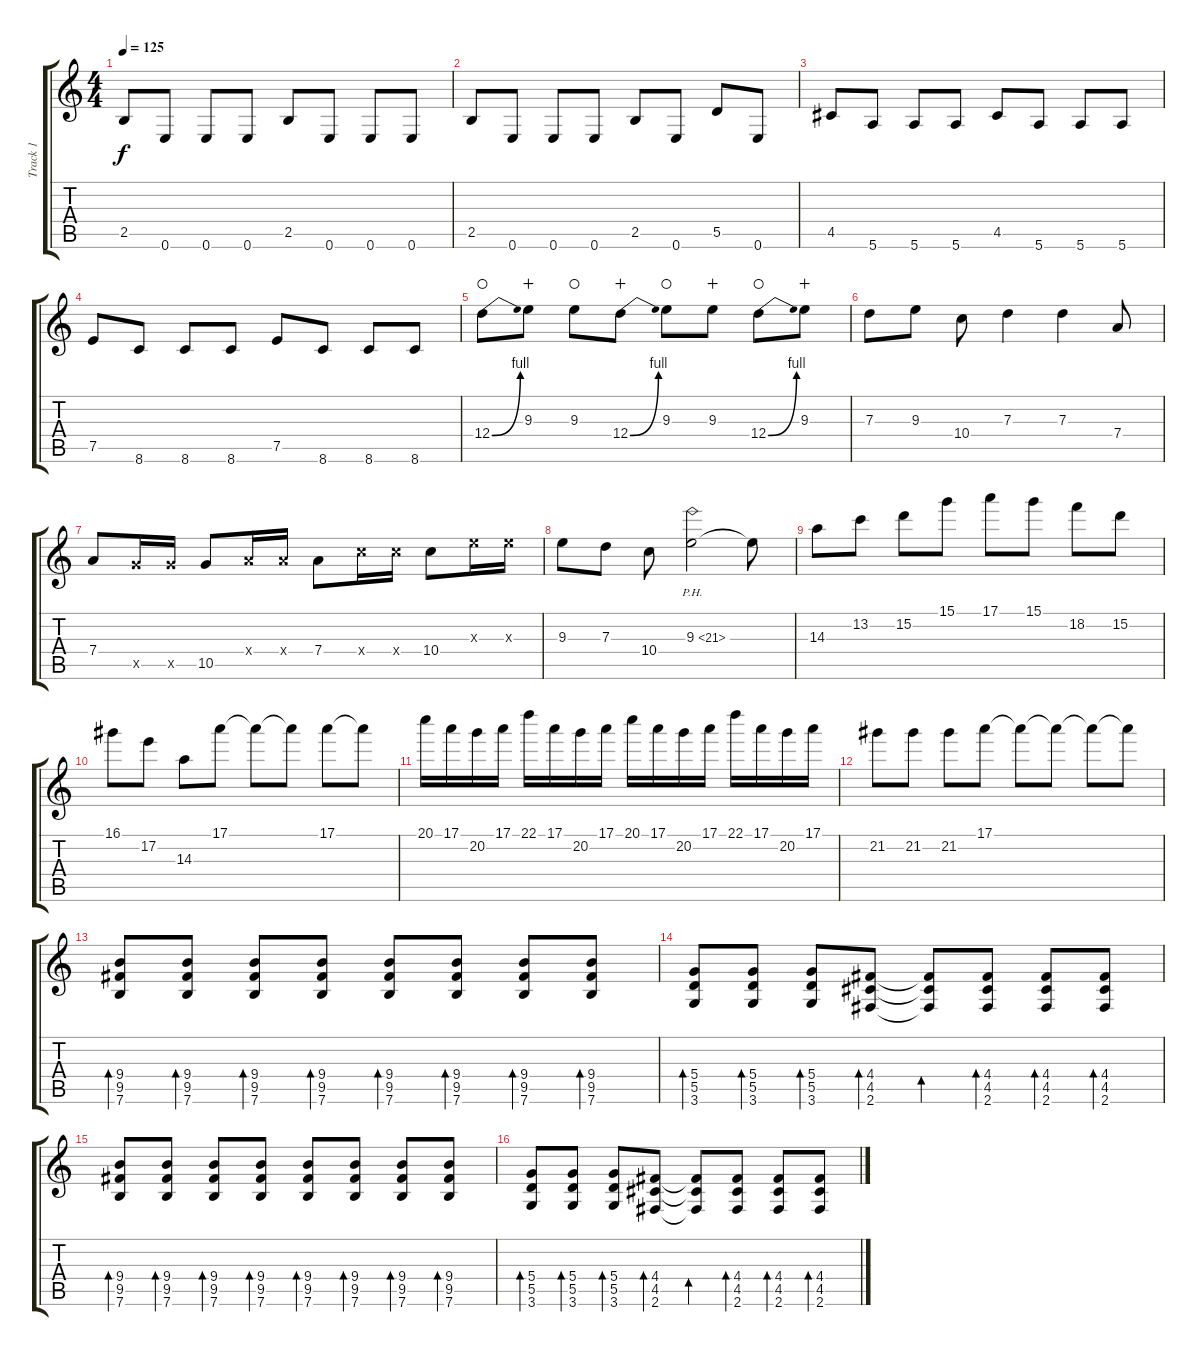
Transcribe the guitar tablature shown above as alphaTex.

\track ("Track 1" "Track 1") {instrument distortionguitar}
\staff {score tabs}
\tuning (E4 B3 G3 D3 A2 E2) {hide}
\ts (4 4)
\tempo 125
\clef g2
\ks c
2.5.8{dy f} 0.6.8 0.6.8 0.6.8 2.5.8 0.6.8 0.6.8 0.6.8 |
2.5.8 0.6.8 0.6.8 0.6.8 2.5.8 0.6.8 5.5.8 0.6.8 |
4.5.8 5.6.8 5.6.8 5.6.8 4.5.8 5.6.8 5.6.8 5.6.8 |
7.5.8 8.6.8 8.6.8 8.6.8 7.5.8 8.6.8 8.6.8 8.6.8 |
12.4{be (bend 0 0 60 4)}.8{instrument distortionguitar waho} 9.3.8{wahc} 9.3.8{waho} 12.4{be (bend 0 0 60 4)}.8{wahc} 9.3.8{waho} 9.3.8{wahc} 12.4{be (bend 0 0 60 4)}.8{waho} 9.3.8{wahc} |
7.3.8 9.3.8 10.4.8 7.3.4 7.3.4 7.4.8 |
7.4.8 10.5{x}.16 10.5{x}.16 10.5.8 7.4{x}.16 7.4{x}.16 7.4.8 10.4{x}.16 10.4{x}.16 10.4.8 9.3{x}.16 9.3{x}.16 |
9.3.8 7.3.8 10.4.8 9.3{ph 12}.2 9.3{t}.8 |
14.3.8 13.2.8 15.2.8 15.1.8 17.1.8 15.1.8 18.2.8 15.2.8 |
16.1.8 17.2.8 14.3.8 17.1.8 17.1{t}.8 17.1{t}.8 17.1.8 17.1{t}.8 |
20.1.16 17.1.16 20.2.16 17.1.16 22.1.16 17.1.16 20.2.16 17.1.16 20.1.16 17.1.16 20.2.16 17.1.16 22.1.16 17.1.16 20.2.16 17.1.16 |
21.2.8 21.2.8 21.2.8 17.1.8 17.1{t}.8 17.1{t}.8 17.1{t}.8 17.1{t}.8 |
(9.4 9.5 7.6).8{bd 60} (9.4 9.5 7.6).8{bd 60} (9.4 9.5 7.6).8{bd 60} (9.4 9.5 7.6).8{bd 60} (9.4 9.5 7.6).8{bd 60} (9.4 9.5 7.6).8{bd 60} (9.4 9.5 7.6).8{bd 60} (9.4 9.5 7.6).8{bd 60} |
(5.4 5.5 3.6).8{bd 60} (5.4 5.5 3.6).8{bd 60} (5.4 5.5 3.6).8{bd 60} (4.4 4.5 2.6).8{bd 60} (4.4{t} 4.5{t} 2.6{t}).8{bd 60} (4.4 4.5 2.6).8{bd 60} (4.4 4.5 2.6).8{bd 60} (4.4 4.5 2.6).8{bd 60} |
(9.4 9.5 7.6).8{bd 60} (9.4 9.5 7.6).8{bd 60} (9.4 9.5 7.6).8{bd 60} (9.4 9.5 7.6).8{bd 60} (9.4 9.5 7.6).8{bd 60} (9.4 9.5 7.6).8{bd 60} (9.4 9.5 7.6).8{bd 60} (9.4 9.5 7.6).8{bd 60} |
(5.4 5.5 3.6).8{bd 60} (5.4 5.5 3.6).8{bd 60} (5.4 5.5 3.6).8{bd 60} (4.4 4.5 2.6).8{bd 60} (4.4{t} 4.5{t} 2.6{t}).8{bd 60} (4.4 4.5 2.6).8{bd 60} (4.4 4.5 2.6).8{bd 60} (4.4 4.5 2.6).8{bd 60}
